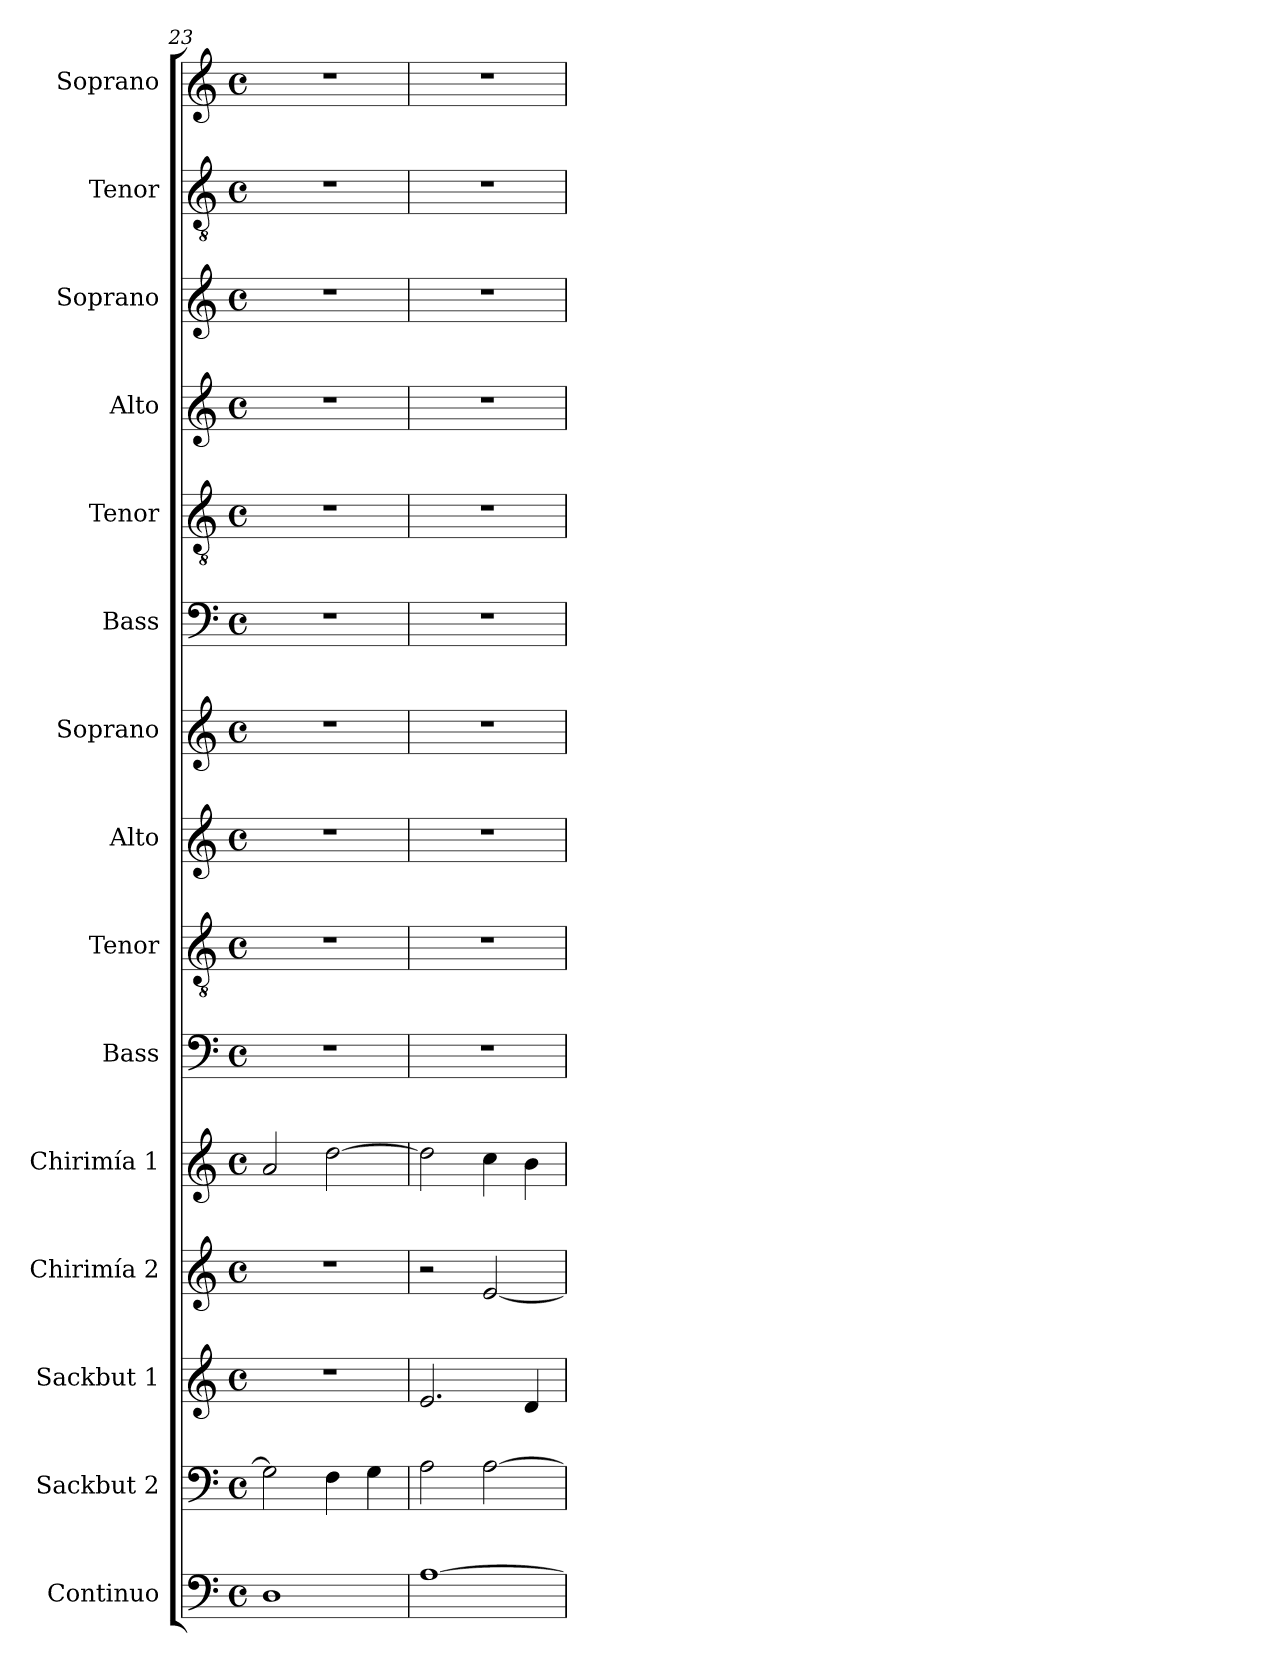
**kern	**kern	**kern	**kern	**kern	**kern	**kern	**kern	**kern	**kern	**kern	**kern	**kern	**kern	**kern
*part15	*part14	*part13	*part12	*part11	*part10	*part9	*part8	*part7	*part6	*part5	*part4	*part3	*part2	*part1
*staff15	*staff14	*staff13	*staff12	*staff11	*staff10	*staff9	*staff8	*staff7	*staff6	*staff5	*staff4	*staff3	*staff2	*staff1
*I"Continuo	*I"Sackbut 2	*I"Sackbut 1	*I"Chirimía 2	*I"Chirimía 1	*I"Bass	*I"Tenor	*I"Alto	*I"Soprano	*I"Bass	*I"Tenor	*I"Alto	*I"Soprano	*I"Tenor	*I"Soprano
*I'Cont.	*I'Scbt. 2	*I'Scbt. 1.	*I'Ch2.	*I'Ch1.	*I'B.	*I'T.	*I'A.	*I'S.	*I'B.	*I'T.	*I'A.	*I'S.	*I'T.	*I'S.
*clefF4	*clefF4	*clefG2	*clefG2	*clefG2	*clefF4	*clefGv2	*clefG2	*clefG2	*clefF4	*clefGv2	*clefG2	*clefG2	*clefGv2	*clefG2
*	*	*	*	*	*	*ITrd7c12	*	*	*	*ITrd7c12	*	*	*ITrd7c12	*
*k[]	*k[]	*k[]	*k[]	*k[]	*k[]	*k[]	*k[]	*k[]	*k[]	*k[]	*k[]	*k[]	*k[]	*k[]
*C:	*C:	*C:	*C:	*C:	*C:	*C:	*C:	*C:	*C:	*C:	*C:	*C:	*C:	*C:
*M4/4	*M4/4	*M4/4	*M4/4	*M4/4	*M4/4	*M4/4	*M4/4	*M4/4	*M4/4	*M4/4	*M4/4	*M4/4	*M4/4	*M4/4
*met(c)	*met(c)	*met(c)	*met(c)	*met(c)	*met(c)	*met(c)	*met(c)	*met(c)	*met(c)	*met(c)	*met(c)	*met(c)	*met(c)	*met(c)
=23	=23	=23	=23	=23	=23	=23	=23	=23	=23	=23	=23	=23	=23	=23
1Di	2Gi\]	1r	1r	2ai/	1r	1r	1r	1r	1r	1r	1r	1r	1r	1r
.	4Fi\	.	.	[>2ddi\	.	.	.	.	.	.	.	.	.	.
.	4Gi\	.	.	.	.	.	.	.	.	.	.	.	.	.
=24	=24	=24	=24	=24	=24	=24	=24	=24	=24	=24	=24	=24	=24	=24
[>1Ai	2Ai\	2.ei/	2r	2ddi\]	1r	1r	1r	1r	1r	1r	1r	1r	1r	1r
.	[>2Ai\	.	[<2ei/	4cci\	.	.	.	.	.	.	.	.	.	.
.	.	4di/	.	4bi\	.	.	.	.	.	.	.	.	.	.
=	=	=	=	=	=	=	=	=	=	=	=	=	=	=
*-	*-	*-	*-	*-	*-	*-	*-	*-	*-	*-	*-	*-	*-	*-
